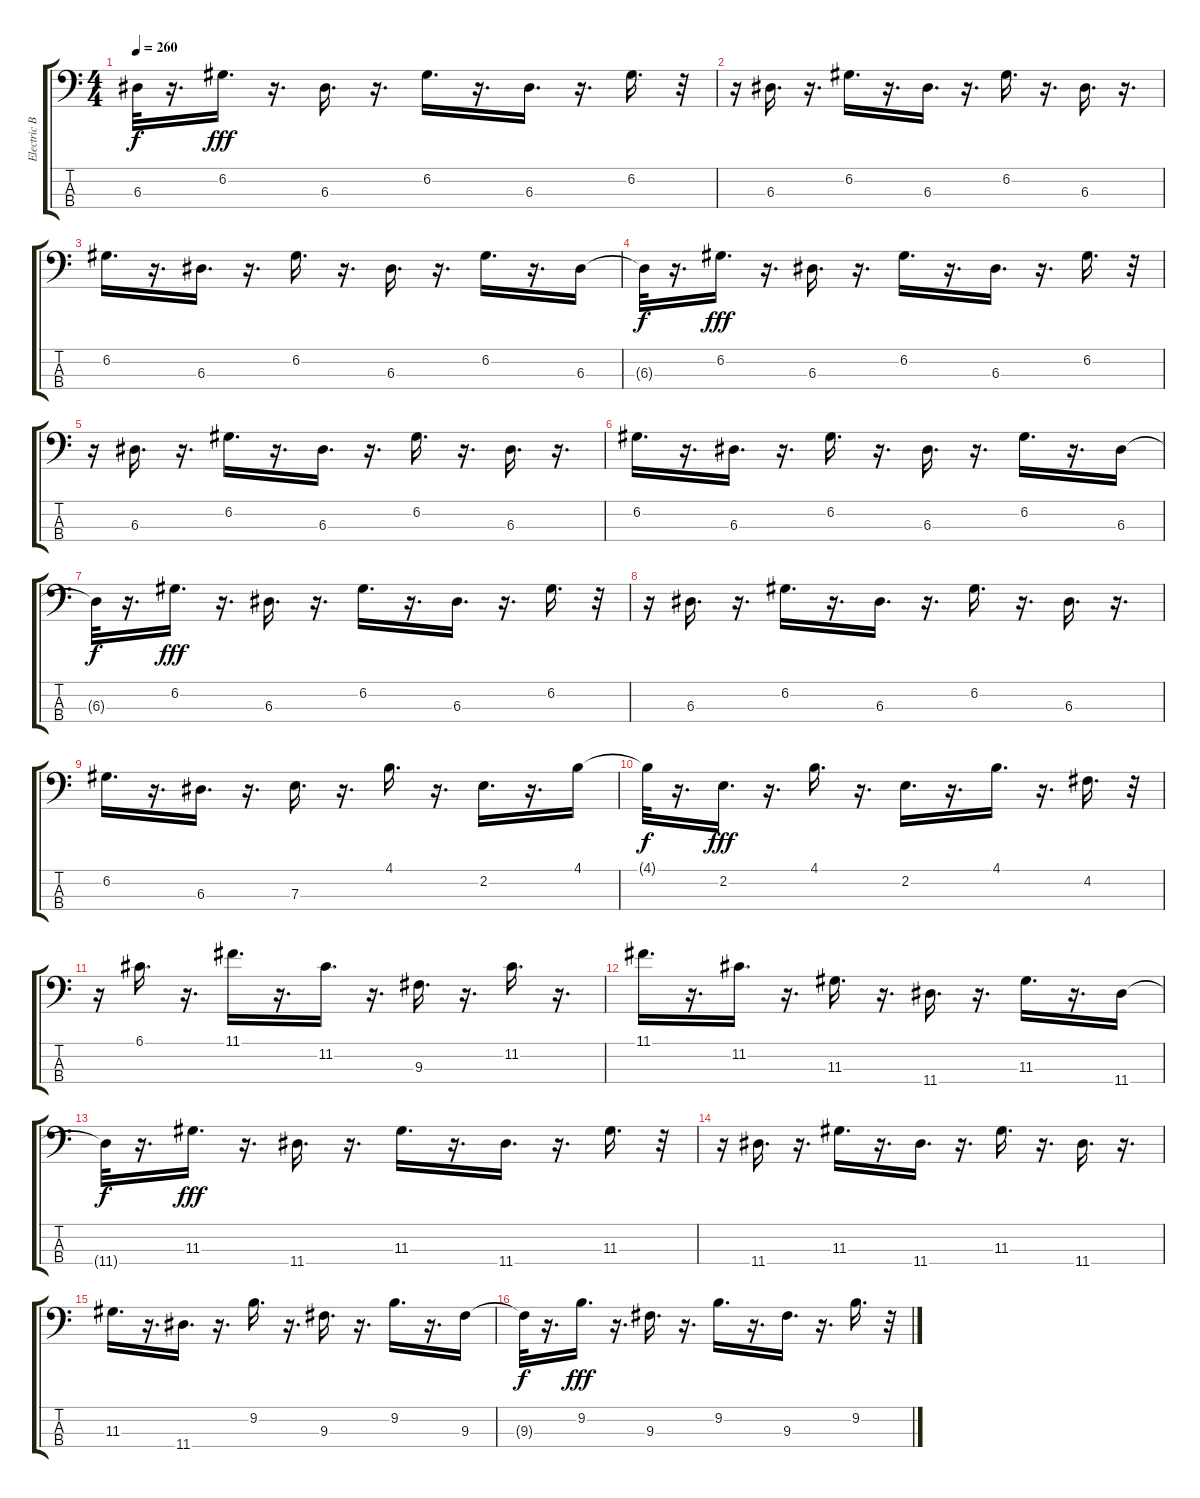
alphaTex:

\track ("Electric Bass" "Electric B") {instrument electricbassfinger}
\staff {score tabs}
\tuning (G2 D2 A1 E1) {hide}
\ts (4 4)
\tempo 260
\clef f4
\ks c
6.3{t}.32{dy f} r.16{d} 6.2.16{d dy fff} r.16{d} 6.3.16{d} r.16{d} 6.2.16{d} r.16{d} 6.3.16{d} r.16{d} 6.2.16{d} r.32 |
r.16 6.3.16{d} r.16{d} 6.2.16{d} r.16{d} 6.3.16{d} r.16{d} 6.2.16{d} r.16{d} 6.3.16{d} r.16{d} |
6.2.16{d} r.16{d} 6.3.16{d} r.16{d} 6.2.16{d} r.16{d} 6.3.16{d} r.16{d} 6.2.16{d} r.16{d} 6.3.16 |
6.3{t}.32{dy f} r.16{d} 6.2.16{d dy fff} r.16{d} 6.3.16{d} r.16{d} 6.2.16{d} r.16{d} 6.3.16{d} r.16{d} 6.2.16{d} r.32 |
r.16 6.3.16{d} r.16{d} 6.2.16{d} r.16{d} 6.3.16{d} r.16{d} 6.2.16{d} r.16{d} 6.3.16{d} r.16{d} |
6.2.16{d} r.16{d} 6.3.16{d} r.16{d} 6.2.16{d} r.16{d} 6.3.16{d} r.16{d} 6.2.16{d} r.16{d} 6.3.16 |
6.3{t}.32{dy f} r.16{d} 6.2.16{d dy fff} r.16{d} 6.3.16{d} r.16{d} 6.2.16{d} r.16{d} 6.3.16{d} r.16{d} 6.2.16{d} r.32 |
r.16 6.3.16{d} r.16{d} 6.2.16{d} r.16{d} 6.3.16{d} r.16{d} 6.2.16{d} r.16{d} 6.3.16{d} r.16{d} |
6.2.16{d} r.16{d} 6.3.16{d} r.16{d} 7.3.16{d} r.16{d} 4.1.16{d} r.16{d} 2.2.16{d} r.16{d} 4.1.16 |
4.1{t}.32{dy f} r.16{d} 2.2.16{d dy fff} r.16{d} 4.1.16{d} r.16{d} 2.2.16{d} r.16{d} 4.1.16{d} r.16{d} 4.2.16{d} r.32 |
r.16 6.1.16{d} r.16{d} 11.1.16{d} r.16{d} 11.2.16{d} r.16{d} 9.3.16{d} r.16{d} 11.2.16{d} r.16{d} |
11.1.16{d} r.16{d} 11.2.16{d} r.16{d} 11.3.16{d} r.16{d} 11.4.16{d} r.16{d} 11.3.16{d} r.16{d} 11.4.16 |
11.4{t}.32{dy f} r.16{d} 11.3.16{d dy fff} r.16{d} 11.4.16{d} r.16{d} 11.3.16{d} r.16{d} 11.4.16{d} r.16{d} 11.3.16{d} r.32 |
r.16 11.4.16{d} r.16{d} 11.3.16{d} r.16{d} 11.4.16{d} r.16{d} 11.3.16{d} r.16{d} 11.4.16{d} r.16{d} |
11.3.16{d} r.16{d} 11.4.16{d} r.16{d} 9.2.16{d} r.16{d} 9.3.16{d} r.16{d} 9.2.16{d} r.16{d} 9.3.16 |
9.3{t}.32{dy f} r.16{d} 9.2.16{d dy fff} r.16{d} 9.3.16{d} r.16{d} 9.2.16{d} r.16{d} 9.3.16{d} r.16{d} 9.2.16{d} r.32
